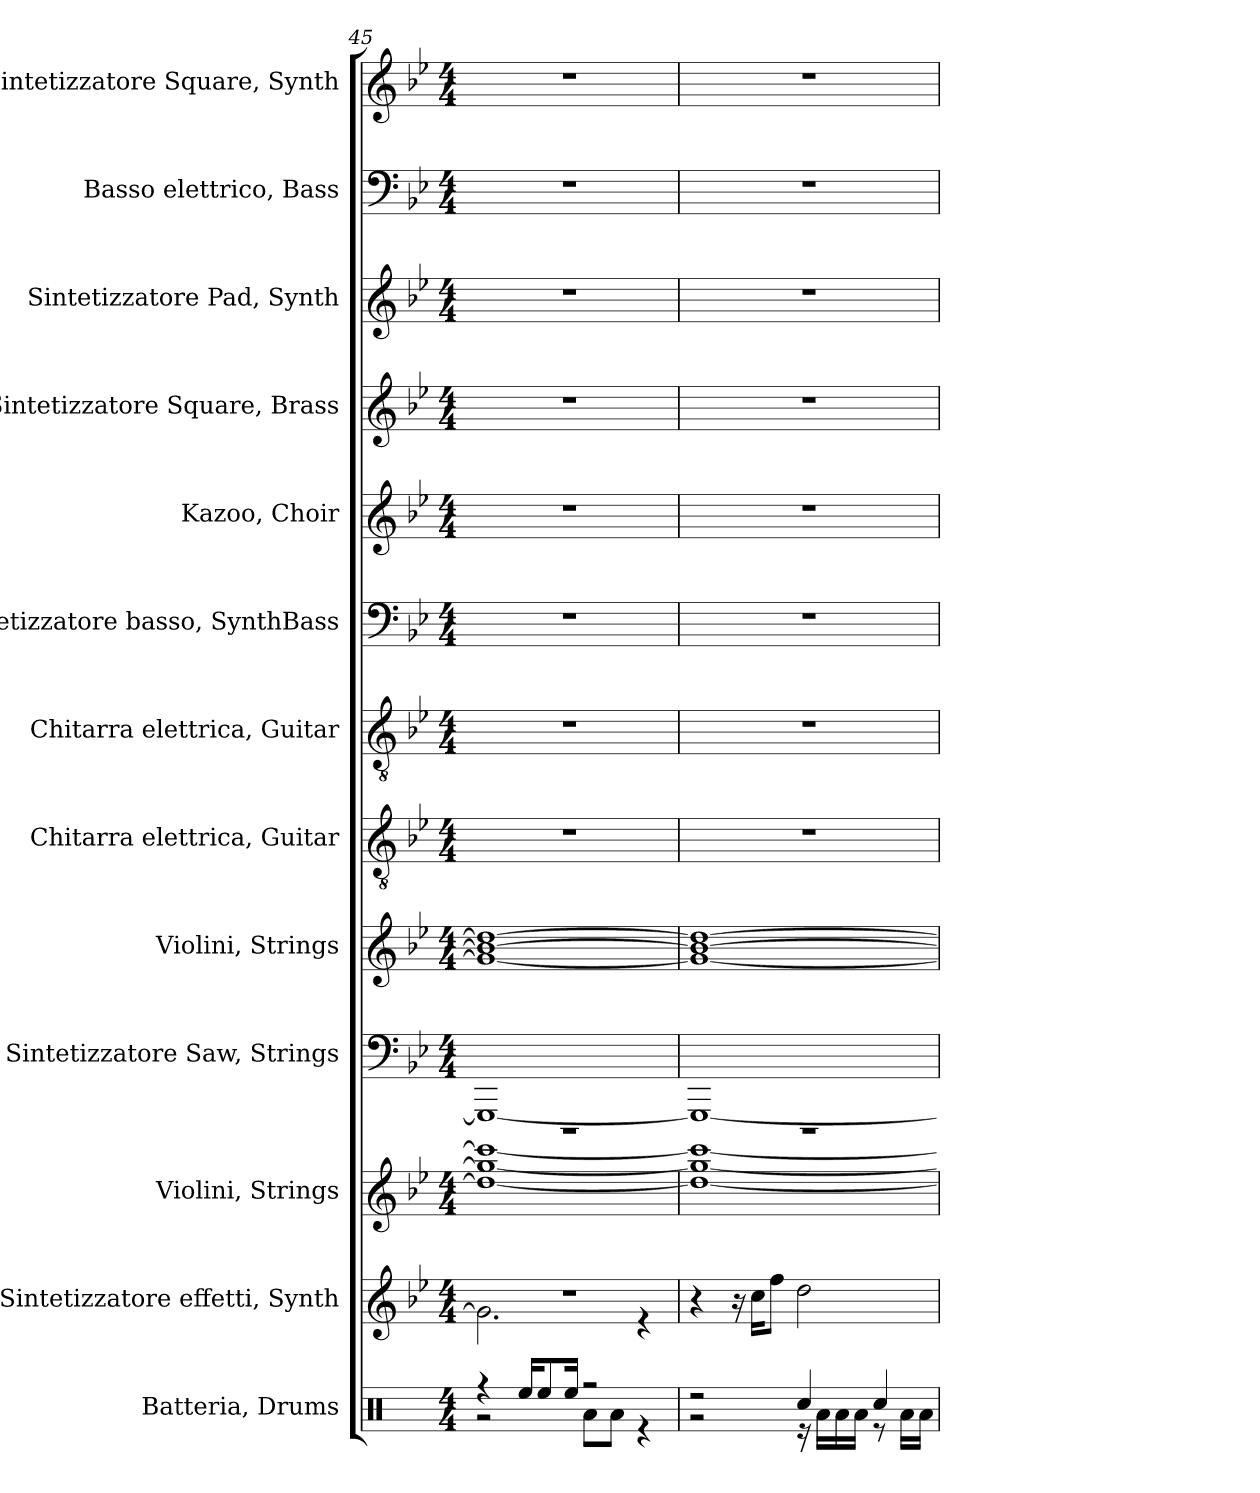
**kern	**kern	**kern	**kern	**kern	**kern	**kern	**kern	**kern	**kern	**kern	**kern	**kern
*part13	*part12	*part11	*part10	*part9	*part8	*part7	*part6	*part5	*part4	*part3	*part2	*part1
*staff13	*staff12	*staff11	*staff10	*staff9	*staff8	*staff7	*staff6	*staff5	*staff4	*staff3	*staff2	*staff1
*I"Batteria, Drums	*I"Sintetizzatore effetti, Synth	*I"Violini, Strings	*I"Sintetizzatore Saw, Strings	*I"Violini, Strings	*I"Chitarra elettrica, Guitar	*I"Chitarra elettrica, Guitar	*I"Sintetizzatore basso, SynthBass	*I"Kazoo, Choir	*I"Sintetizzatore Square, Brass	*I"Sintetizzatore Pad, Synth	*I"Basso elettrico, Bass	*I"Sintetizzatore Square, Synth
*I'Batt.	*I'Sint.	*I'Vl.	*I'Sint.	*I'Vl.	*I'Chit. el.	*I'Chit. el.	*I'Sint.	*I'Kaz.	*I'Sint.	*I'Sint.	*I'B. el.	*I'Sint.
*clefX	*clefG2	*clefG2	*clefF4	*clefG2	*clefGv2	*clefGv2	*clefF4	*clefG2	*clefG2	*clefG2	*clefF4	*clefG2
*	*	*	*	*	*	*	*	*	*	*	*ITrd7c12	*
*k[]	*k[b-e-]	*k[b-e-]	*k[b-e-]	*k[b-e-]	*k[b-e-]	*k[b-e-]	*k[b-e-]	*k[b-e-]	*k[b-e-]	*k[b-e-]	*k[b-e-]	*k[b-e-]
*M4/4	*M4/4	*M4/4	*M4/4	*M4/4	*M4/4	*M4/4	*M4/4	*M4/4	*M4/4	*M4/4	*M4/4	*M4/4
=45	=45	=45	=45	=45	=45	=45	=45	=45	=45	=45	=45	=45
*^	*^	*^	*	*	*	*	*	*	*	*	*	*
4r	2r	1r	2.g\]	1r	1dd_ 1gg_ 1ccc_	1GGG_	1g_ 1b-_ 1dd_	1r	1r	1r	1r	1r	1r	1r	1r
16Ree/KL	.	.	.	.	.	.	.	.	.	.	.	.	.	.	.
8Ree/	.	.	.	.	.	.	.	.	.	.	.	.	.	.	.
16Ree/Jk	.	.	.	.	.	.	.	.	.	.	.	.	.	.	.
2r	8Ra\L	.	.	.	.	.	.	.	.	.	.	.	.	.	.
.	8Ra\J	.	.	.	.	.	.	.	.	.	.	.	.	.	.
.	4r	.	4r	.	.	.	.	.	.	.	.	.	.	.	.
*	*	*v	*v	*	*	*	*	*	*	*	*	*	*	*	*
!!LO:PB:g=z
=46	=46	=46	=46	=46	=46	=46	=46	=46	=46	=46	=46	=46	=46	=46
2r	2r	4r	1r	1dd_ 1gg_ 1ccc_	1GGG_	1g_ 1b-_ 1dd_	1r	1r	1r	1r	1r	1r	1r	1r
.	.	16r	.	.	.	.	.	.	.	.	.	.	.	.
.	.	16cc\KL	.	.	.	.	.	.	.	.	.	.	.	.
.	.	8ff\J	.	.	.	.	.	.	.	.	.	.	.	.
4Rcc/	16r	2dd\	.	.	.	.	.	.	.	.	.	.	.	.
.	16Ra\LL	.	.	.	.	.	.	.	.	.	.	.	.	.
.	16Ra\	.	.	.	.	.	.	.	.	.	.	.	.	.
.	16Ra\JJ	.	.	.	.	.	.	.	.	.	.	.	.	.
4Rcc/	8r	.	.	.	.	.	.	.	.	.	.	.	.	.
.	16Ra\LL	.	.	.	.	.	.	.	.	.	.	.	.	.
.	16Ra\JJ	.	.	.	.	.	.	.	.	.	.	.	.	.
*v	*v	*	*v	*v	*	*	*	*	*	*	*	*	*	*
=	=	=	=	=	=	=	=	=	=	=	=	=
*-	*-	*-	*-	*-	*-	*-	*-	*-	*-	*-	*-	*-
